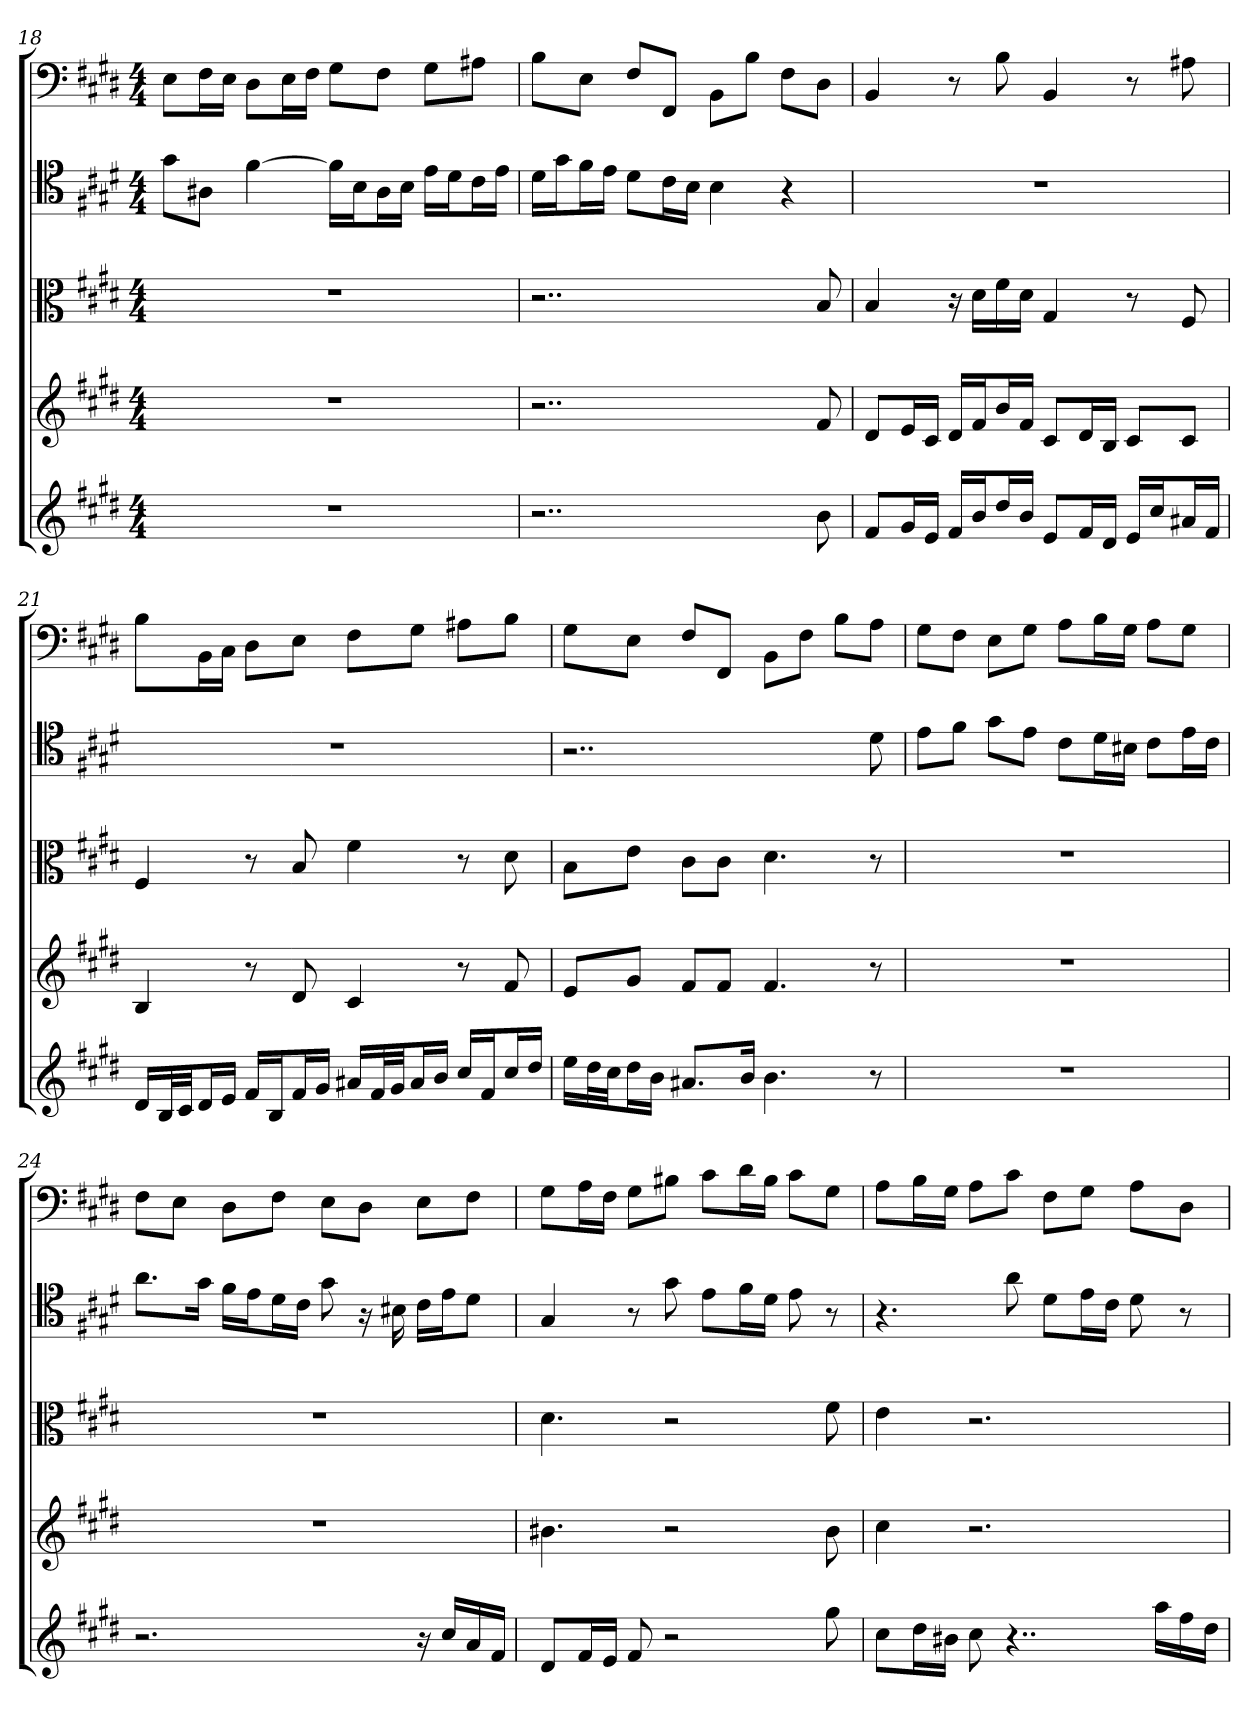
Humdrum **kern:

**kern	**kern	**kern	**kern	**kern
*part5	*part4	*part3	*part2	*part1
*staff5	*staff4	*staff3	*staff2	*staff1
*	*	*clefC3	*clefC4	*clefF4
*k[f#c#g#d#]	*k[f#c#g#d#]	*k[f#c#g#d#]	*k[f#c#g#d#]	*k[f#c#g#d#]
*E:	*E:	*E:	*E:	*E:
*M4/4	*M4/4	*M4/4	*M4/4	*M4/4
=18	=18	=18	=18	=18
1r	1r	1r	8g#\L	8E\L
.	.	.	8A#X\J	16F#\L
.	.	.	.	16E\JJ
.	.	.	[4f#	8D#\L
.	.	.	.	16E\L
.	.	.	.	16F#\JJ
.	.	.	16f#\LL]	8G#\L
.	.	.	16B\J	.
.	.	.	16A#\L	8F#\J
.	.	.	16B\JJ	.
.	.	.	16e\LL	8G#\L
.	.	.	16d#\J	.
.	.	.	16c#\L	8A#X\J
.	.	.	16e\JJ	.
=19	=19	=19	=19	=19
2..r	2..r	2..r	16d#\LL	8B\L
.	.	.	16g#\J	.
.	.	.	16f#\L	8E\J
.	.	.	16e\JJ	.
.	.	.	8d#\L	8F#/L
.	.	.	16c#\L	8FF#/J
.	.	.	16B\JJ	.
.	.	.	4B	8BB\L
.	.	.	.	8B\J
.	.	.	4r	8F#\L
8b	8f#	8B	.	8D#\J
=20	=20	=20	=20	=20
8f#L	8d#L	4B	1r	4BB
16g#L	16eL	.	.	.
16eJJ	16c#JJ	.	.	.
16f#LL	16d#LL	16r	.	8r
16bJ	16f#J	16d#\LL	.	.
16dd#L	16bL	16f#\	.	8B
16bJJ	16f#JJ	16d#\JJ	.	.
8eL	8c#L	4G#	.	4BB
16f#L	16d#L	.	.	.
16d#JJ	16BJJ	.	.	.
16eLL	8c#L	8r	.	8r
16cc#J	.	.	.	.
16a#XL	8c#J	8F#	.	8A#X
16f#JJ	.	.	.	.
=21	=21	=21	=21	=21
16d#LL	4B	4F#	1r	8B\L
32BL	.	.	.	.
32c#JJ	.	.	.	.
16d#L	.	.	.	16BB\L
16eJJ	.	.	.	16C#\JJ
16f#LL	8r	8r	.	8D#\L
16BJ	.	.	.	.
16f#L	8d#	8B	.	8E\J
16g#JJ	.	.	.	.
16a#XLL	4c#	4f#	.	8F#\L
32f#L	.	.	.	.
32g#JJ	.	.	.	.
16a#L	.	.	.	8G#\J
16bJJ	.	.	.	.
16cc#LL	8r	8r	.	8A#X\L
16f#J	.	.	.	.
16cc#L	8f#	8d#	.	8B\J
16dd#JJ	.	.	.	.
=22	=22	=22	=22	=22
16eeLL	8eL	8B\L	2..r	8G#\L
32dd#L	.	.	.	.
32cc#JJ	.	.	.	.
16dd#L	8g#J	8e\J	.	8E\J
16bJJ	.	.	.	.
8.a#XL	8f#L	8c#\L	.	8F#/L
.	8f#J	8c#\J	.	8FF#/J
16bJk	.	.	.	.
4.b	4.f#	4.d#	.	8BB\L
.	.	.	.	8F#\J
.	.	.	.	8B\L
8r	8r	8r	8d#	8A\J
=23	=23	=23	=23	=23
1r	1r	1r	8e\L	8G#\L
.	.	.	8f#\J	8F#\J
.	.	.	8g#\L	8E\L
.	.	.	8e\J	8G#\J
.	.	.	8c#\L	8A\L
.	.	.	16d#\L	16B\L
.	.	.	16B#X\JJ	16G#\JJ
.	.	.	8c#\L	8A\L
.	.	.	16e\L	8G#\J
.	.	.	16c#\JJ	.
=24	=24	=24	=24	=24
2.r	1r	1r	8.a\L	8F#\L
.	.	.	.	8E\J
.	.	.	16g#\Jk	.
.	.	.	16f#\LL	8D#\L
.	.	.	16e\J	.
.	.	.	16d#\L	8F#\J
.	.	.	16c#\JJ	.
.	.	.	8g#	8E\L
.	.	.	16r	8D#\J
.	.	.	16B#X	.
16r	.	.	16c#\LL	8E\L
16cc#LL	.	.	16e\J	.
16a	.	.	8d#\J	8F#\J
16f#JJ	.	.	.	.
=25	=25	=25	=25	=25
8d#L	4.b#X	4.d#	4G#	8G#\L
16f#L	.	.	.	16A\L
16eJJ	.	.	.	16F#\JJ
8f#	.	.	8r	8G#\L
2r	2r	2r	8g#	8B#X\J
.	.	.	8e\L	8c#\L
.	.	.	16f#\L	16d#\L
.	.	.	16d#\JJ	16B#\JJ
.	.	.	8e	8c#\L
8gg#	8b#	8f#	8r	8G#\J
=26	=26	=26	=26	=26
8cc#L	4cc#	4e	4.r	8A\L
16dd#L	.	.	.	16B\L
16b#XJJ	.	.	.	16G#\JJ
8cc#	2.r	2.r	.	8A\L
4..r	.	.	8a	8c#\J
.	.	.	8d#\L	8F#\L
.	.	.	16e\L	8G#\J
.	.	.	16c#\JJ	.
.	.	.	8d#	8A\L
16aaLL	.	.	.	.
16ff#	.	.	8r	8D#\J
16dd#JJ	.	.	.	.
=	=	=	=	=
*-	*-	*-	*-	*-
